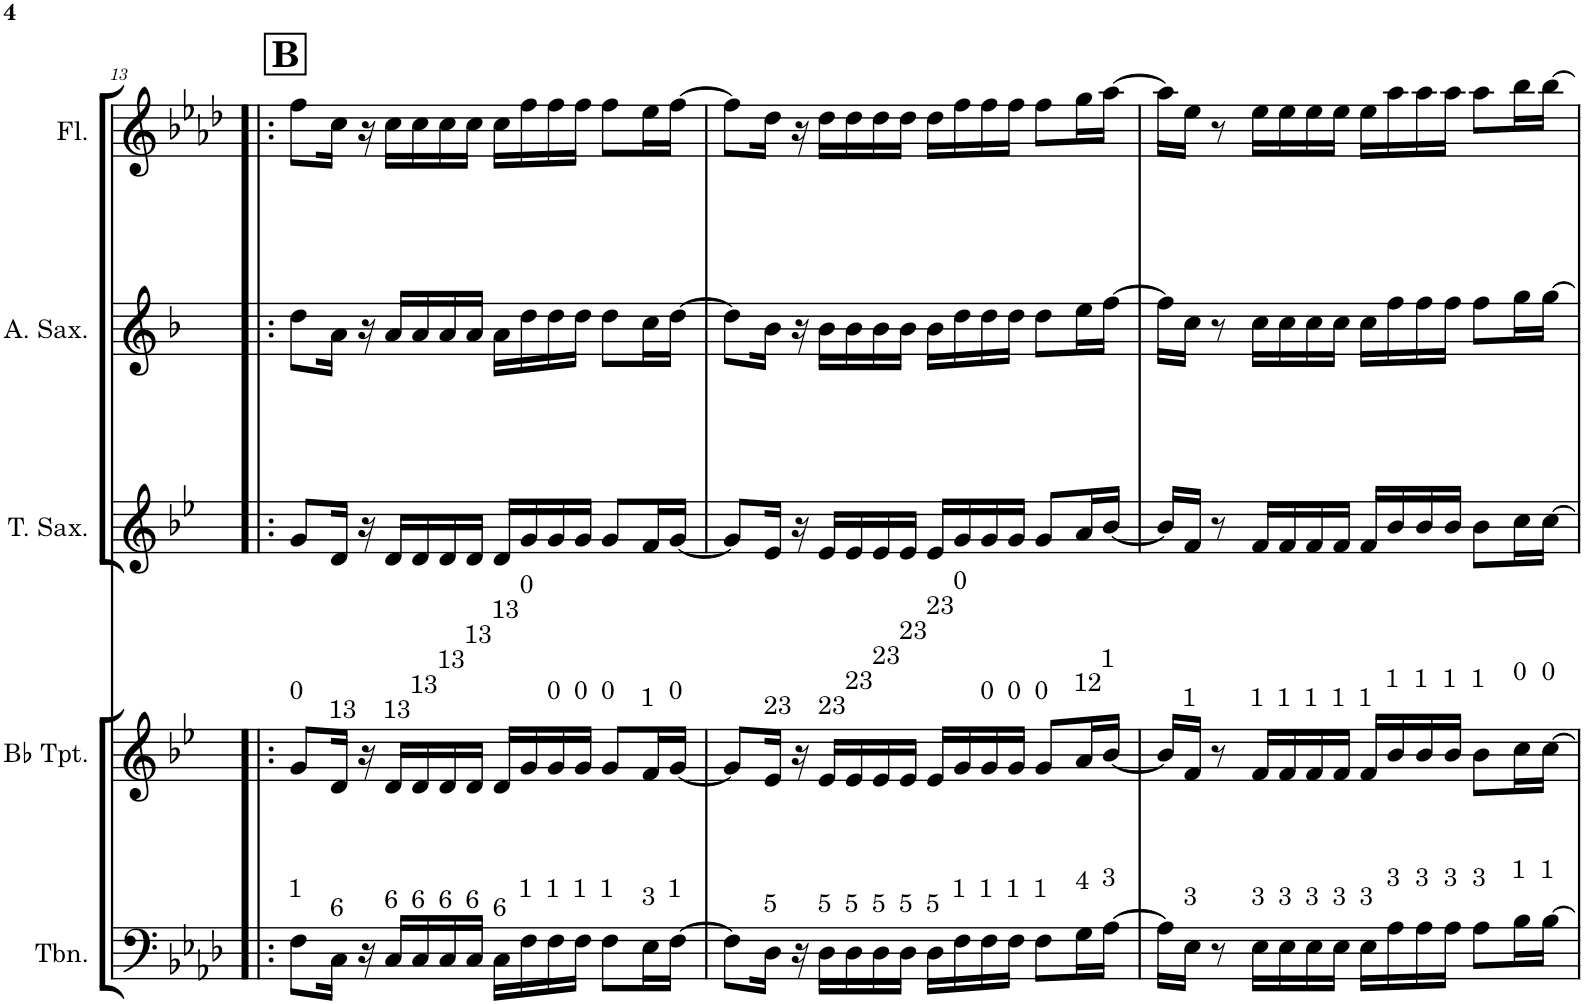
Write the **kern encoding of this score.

**kern	**kern	**kern	**kern	**kern
*part5	*part4	*part3	*part2	*part1
*staff5	*staff4	*staff3	*staff2	*staff1
*I"Trombone	*I"Bb Trumpet	*I"Tenor Saxophone	*I"Alto Saxophone	*I"Flute
*I'Tbn.	*I'Bb Tpt.	*I'T. Sax.	*I'A. Sax.	*I'Fl.
!!LO:PB:g=z
*clefF4	*clefG2	*clefG2	*clefG2	*clefG2
*	*Trd1c2	*Trd8c14	*Trd5c9	*
*k[b-e-a-d-]	*k[b-e-]	*k[b-e-]	*k[b-]	*k[b-e-a-d-]
*M4/4	*M4/4	*M4/4	*M4/4	*M4/4
!!LO:REH:place=s1:a:B:cj:fs=14:t=B
=13!|:	=13!|:	=13!|:	=13!|:	=13!|:
!	!LO:TX:a:t=0	!	!	!
!LO:TX:a:t=1	!	!	!	!
8F\L	8g/L	8g/L	8dd\L	8ff\L
!	!LO:TX:a:t=13	!	!	!
!LO:TX:a:t=6	!	!	!	!
16C\Jk	16d/Jk	16d/Jk	16a\Jk	16cc\Jk
16r	16r	16r	16r	16r
!	!LO:TX:a:t=13	!	!	!
!LO:TX:a:t=6	!	!	!	!
16C/LL	16d/LL	16d/LL	16a/LL	16cc\LL
!	!LO:TX:a:t=13	!	!	!
!LO:TX:a:t=6	!	!	!	!
16C/	16d/	16d/	16a/	16cc\
!	!LO:TX:a:t=13	!	!	!
!LO:TX:a:t=6	!	!	!	!
16C/	16d/	16d/	16a/	16cc\
!	!LO:TX:a:t=13	!	!	!
!LO:TX:a:t=6	!	!	!	!
16C/JJ	16d/JJ	16d/JJ	16a/JJ	16cc\JJ
!	!LO:TX:a:t=13	!	!	!
!LO:TX:a:t=6	!	!	!	!
16C\LL	16d/LL	16d/LL	16a\LL	16cc\LL
!	!LO:TX:a:t=0	!	!	!
!LO:TX:a:t=1	!	!	!	!
16F\	16g/	16g/	16dd\	16ff\
!	!LO:TX:a:t=0	!	!	!
!LO:TX:a:t=1	!	!	!	!
16F\	16g/	16g/	16dd\	16ff\
!	!LO:TX:a:t=0	!	!	!
!LO:TX:a:t=1	!	!	!	!
16F\JJ	16g/JJ	16g/JJ	16dd\JJ	16ff\JJ
!	!LO:TX:a:t=0	!	!	!
!LO:TX:a:t=1	!	!	!	!
8F\L	8g/L	8g/L	8dd\L	8ff\L
!	!LO:TX:a:t=1	!	!	!
!LO:TX:a:t=3	!	!	!	!
16E-\L	16f/L	16f/L	16cc\L	16ee-\L
!	!LO:TX:a:t=0	!	!	!
!LO:TX:a:t=1	!	!	!	!
[16F\JJ	[16g/JJ	[16g/JJ	[16dd\JJ	[16ff\JJ
=14	=14	=14	=14	=14
8F\L]	8g/L]	8g/L]	8dd\L]	8ff\L]
!	!LO:TX:a:t=23	!	!	!
!LO:TX:a:t=5	!	!	!	!
16D-\Jk	16e-/Jk	16e-/Jk	16b-\Jk	16dd-\Jk
16r	16r	16r	16r	16r
!	!LO:TX:a:t=23	!	!	!
!LO:TX:a:t=5	!	!	!	!
16D-\LL	16e-/LL	16e-/LL	16b-\LL	16dd-\LL
!	!LO:TX:a:t=23	!	!	!
!LO:TX:a:t=5	!	!	!	!
16D-\	16e-/	16e-/	16b-\	16dd-\
!	!LO:TX:a:t=23	!	!	!
!LO:TX:a:t=5	!	!	!	!
16D-\	16e-/	16e-/	16b-\	16dd-\
!	!LO:TX:a:t=23	!	!	!
!LO:TX:a:t=5	!	!	!	!
16D-\JJ	16e-/JJ	16e-/JJ	16b-\JJ	16dd-\JJ
!	!LO:TX:a:t=23	!	!	!
!LO:TX:a:t=5	!	!	!	!
16D-\LL	16e-/LL	16e-/LL	16b-\LL	16dd-\LL
!	!LO:TX:a:t=0	!	!	!
!LO:TX:a:t=1	!	!	!	!
16F\	16g/	16g/	16dd\	16ff\
!	!LO:TX:a:t=0	!	!	!
!LO:TX:a:t=1	!	!	!	!
16F\	16g/	16g/	16dd\	16ff\
!	!LO:TX:a:t=0	!	!	!
!LO:TX:a:t=1	!	!	!	!
16F\JJ	16g/JJ	16g/JJ	16dd\JJ	16ff\JJ
!	!LO:TX:a:t=0	!	!	!
!LO:TX:a:t=1	!	!	!	!
8F\L	8g/L	8g/L	8dd\L	8ff\L
!	!LO:TX:a:t=12	!	!	!
!LO:TX:a:t=4	!	!	!	!
16G\L	16a/L	16a/L	16ee\L	16gg\L
!	!LO:TX:a:t=1	!	!	!
!LO:TX:a:t=3	!	!	!	!
[16A-\JJ	[16b-/JJ	[16b-/JJ	[16ff\JJ	[16aa-\JJ
=15	=15	=15	=15	=15
16A-\LL]	16b-/LL]	16b-/LL]	16ff\LL]	16aa-\LL]
!	!LO:TX:a:t=1	!	!	!
!LO:TX:a:t=3	!	!	!	!
16E-\JJ	16f/JJ	16f/JJ	16cc\JJ	16ee-\JJ
8r	8r	8r	8r	8r
!	!LO:TX:a:t=1	!	!	!
!LO:TX:a:t=3	!	!	!	!
16E-\LL	16f/LL	16f/LL	16cc\LL	16ee-\LL
!	!LO:TX:a:t=1	!	!	!
!LO:TX:a:t=3	!	!	!	!
16E-\	16f/	16f/	16cc\	16ee-\
!	!LO:TX:a:t=1	!	!	!
!LO:TX:a:t=3	!	!	!	!
16E-\	16f/	16f/	16cc\	16ee-\
!	!LO:TX:a:t=1	!	!	!
!LO:TX:a:t=3	!	!	!	!
16E-\JJ	16f/JJ	16f/JJ	16cc\JJ	16ee-\JJ
!	!LO:TX:a:t=1	!	!	!
!LO:TX:a:t=3	!	!	!	!
16E-\LL	16f/LL	16f/LL	16cc\LL	16ee-\LL
!	!LO:TX:a:t=1	!	!	!
!LO:TX:a:t=3	!	!	!	!
16A-\	16b-/	16b-/	16ff\	16aa-\
!	!LO:TX:a:t=1	!	!	!
!LO:TX:a:t=3	!	!	!	!
16A-\	16b-/	16b-/	16ff\	16aa-\
!	!LO:TX:a:t=1	!	!	!
!LO:TX:a:t=3	!	!	!	!
16A-\JJ	16b-/JJ	16b-/JJ	16ff\JJ	16aa-\JJ
!	!LO:TX:a:t=1	!	!	!
!LO:TX:a:t=3	!	!	!	!
8A-\L	8b-\L	8b-\L	8ff\L	8aa-\L
!	!LO:TX:a:t=0	!	!	!
!LO:TX:a:t=1	!	!	!	!
16B-\L	16cc\L	16cc\L	16gg\L	16bb-\L
!	!LO:TX:a:t=0	!	!	!
!LO:TX:a:t=1	!	!	!	!
[16B-\JJ	[16cc\JJ	[16cc\JJ	[16gg\JJ	[16bb-\JJ
=	=	=	=	=
*-	*-	*-	*-	*-
